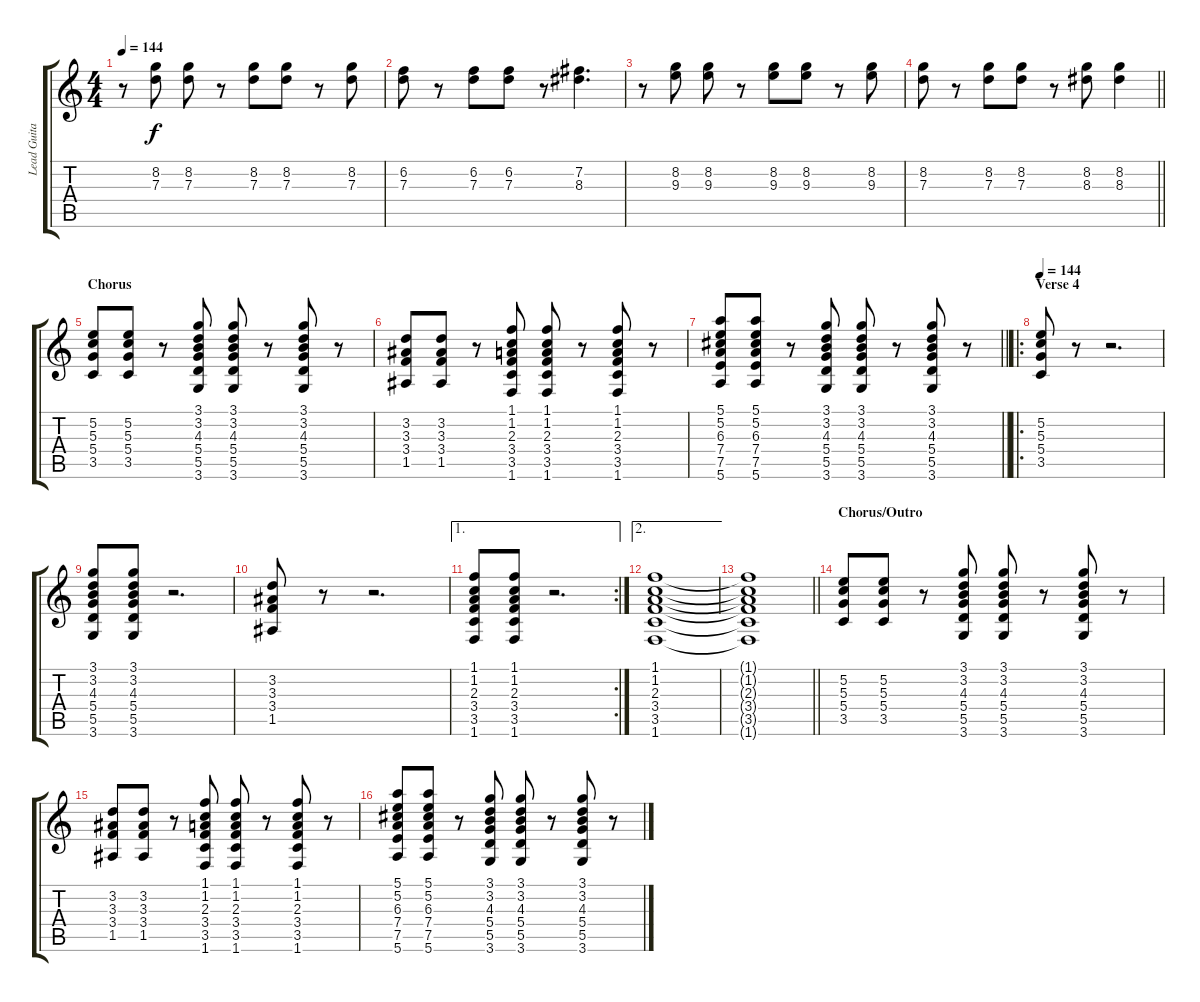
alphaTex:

\track ("Lead Guitar" "Lead Guita") {instrument overdrivenguitar}
\staff {score tabs}
\tuning (E4 B3 G3 D3 A2 E2) {hide}
\ts (4 4)
\tempo 144
\clef g2
\ks c
r.8{dy f} (8.2 7.3).8 (8.2 7.3).8 r.8 (8.2 7.3).8 (8.2 7.3).8 r.8 (8.2 7.3).8 |
(6.2 7.3).8 r.8 (6.2 7.3).8 (6.2 7.3).8 r.8 (7.2 8.3).4{d} |
r.8 (8.2 9.3).8 (8.2 9.3).8 r.8 (8.2 9.3).8 (8.2 9.3).8 r.8 (8.2 9.3).8 |
\barLineRight lightlight
(8.2 7.3).8 r.8 (8.2 7.3).8 (8.2 7.3).8 r.8 (8.2 8.3).8 (8.2 8.3).4 |
\section ("" "Chorus")
(5.2 5.3 5.4 3.5).8 (5.2 5.3 5.4 3.5).8 r.8 (3.1 3.2 4.3 5.4 5.5 3.6).8 (3.1 3.2 4.3 5.4 5.5 3.6).8 r.8 (3.1 3.2 4.3 5.4 5.5 3.6).8 r.8 |
(3.2 3.3 3.4 1.5).8 (3.2 3.3 3.4 1.5).8 r.8 (1.1 1.2 2.3 3.4 3.5 1.6).8 (1.1 1.2 2.3 3.4 3.5 1.6).8 r.8 (1.1 1.2 2.3 3.4 3.5 1.6).8 r.8 |
\barLineRight lightlight
(5.1 5.2 6.3 7.4 7.5 5.6).8 (5.1 5.2 6.3 7.4 7.5 5.6).8 r.8 (3.1 3.2 4.3 5.4 5.5 3.6).8 (3.1 3.2 4.3 5.4 5.5 3.6).8 r.8 (3.1 3.2 4.3 5.4 5.5 3.6).8 r.8 |
\ro
\section ("" "Verse 4")
\tempo 144
(5.2 5.3 5.4 3.5).8 r.8 r.2{d} |
(3.1 3.2 4.3 5.4 5.5 3.6).8 (3.1 3.2 4.3 5.4 5.5 3.6).8 r.2{d} |
(3.2 3.3 3.4 1.5).8 r.8 r.2{d} |
\ae 1
\rc 2
(1.1 1.2 2.3 3.4 3.5 1.6).8 (1.1 1.2 2.3 3.4 3.5 1.6).8 r.2{d} |
\ae 2
(1.1 1.2 2.3 3.4 3.5 1.6).1 |
\barLineRight lightlight
(1.1{t} 1.2{t} 2.3{t} 3.4{t} 3.5{t} 1.6{t}).1 |
\section ("" "Chorus/Outro")
(5.2 5.3 5.4 3.5).8 (5.2 5.3 5.4 3.5).8 r.8 (3.1 3.2 4.3 5.4 5.5 3.6).8 (3.1 3.2 4.3 5.4 5.5 3.6).8 r.8 (3.1 3.2 4.3 5.4 5.5 3.6).8 r.8 |
(3.2 3.3 3.4 1.5).8 (3.2 3.3 3.4 1.5).8 r.8 (1.1 1.2 2.3 3.4 3.5 1.6).8 (1.1 1.2 2.3 3.4 3.5 1.6).8 r.8 (1.1 1.2 2.3 3.4 3.5 1.6).8 r.8 |
(5.1 5.2 6.3 7.4 7.5 5.6).8 (5.1 5.2 6.3 7.4 7.5 5.6).8 r.8 (3.1 3.2 4.3 5.4 5.5 3.6).8 (3.1 3.2 4.3 5.4 5.5 3.6).8 r.8 (3.1 3.2 4.3 5.4 5.5 3.6).8 r.8
